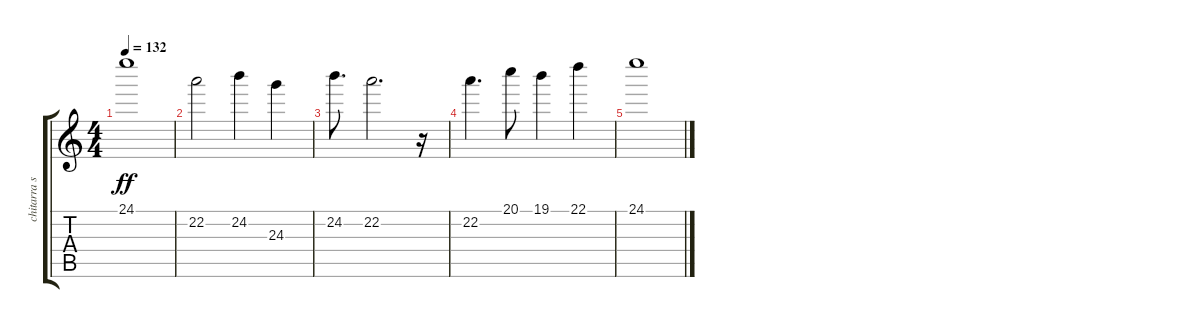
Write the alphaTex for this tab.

\track ("chitarra solo" "chitarra s") {instrument distortionguitar}
\staff {score tabs}
\tuning (E4 B3 G3 D3 A2 E2) {hide}
\ts (4 4)
\tempo 132
\clef g2
\ks c
24.1.1{dy ff} |
22.2.2 24.2.4 24.3.4 |
24.2.8{d} 22.2.2{d} r.16 |
22.2.4{d} 20.1.8 19.1.4 22.1.4 |
24.1.1
